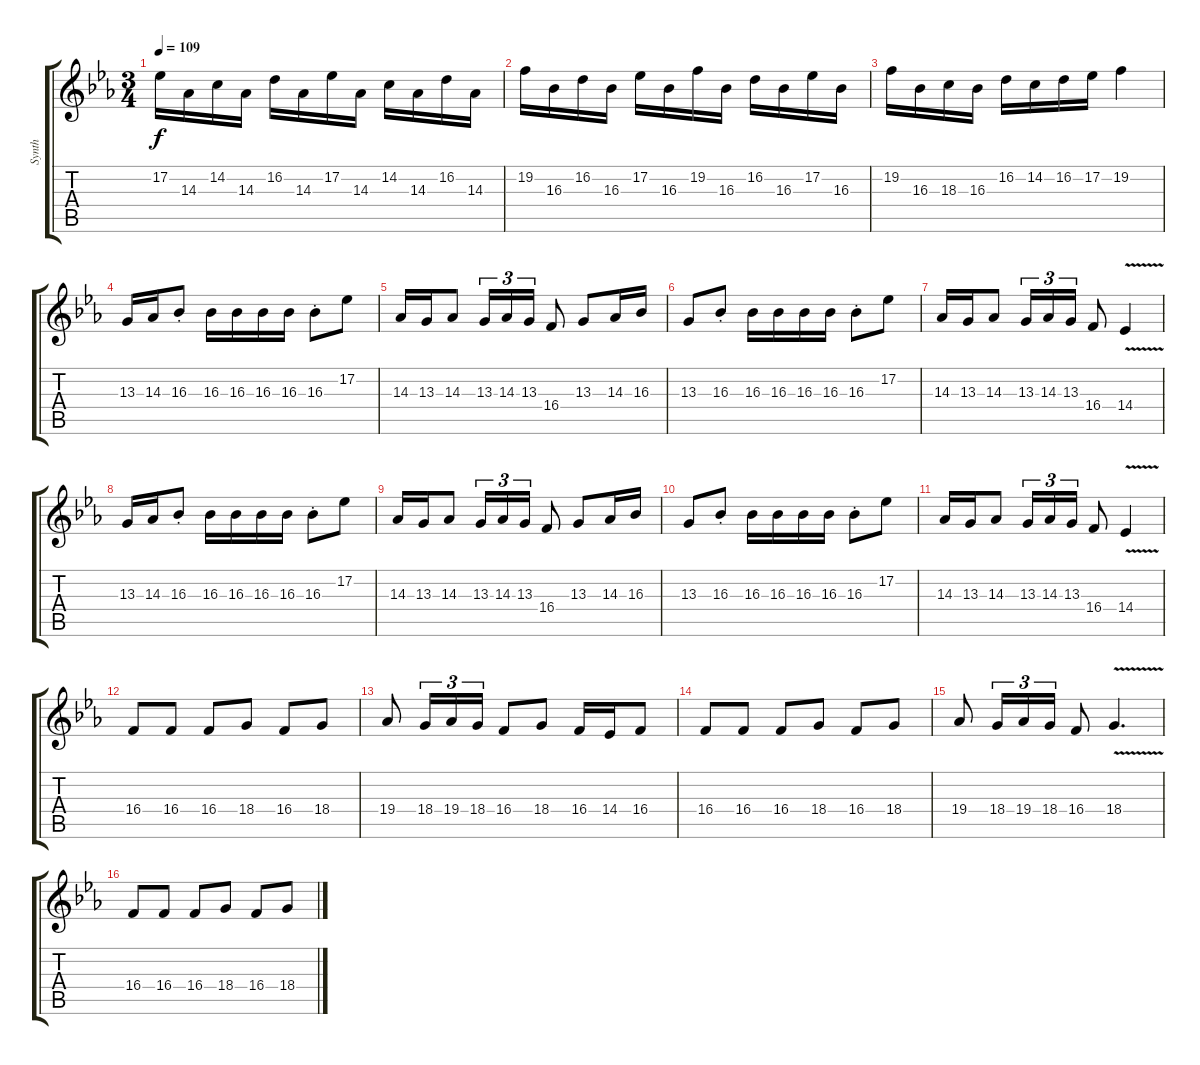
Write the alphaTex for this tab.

\track ("Synth" "Synth") {instrument tremolostrings}
\staff {score tabs}
\tuning (Eb4 Bb3 Gb3 Db3 Ab2 Eb2) {hide}
\ts (3 4)
\tempo 109
\clef g2
\ks eb
17.2.16{dy f} 14.3.16 14.2.16 14.3.16 16.2.16 14.3.16 17.2.16 14.3.16 14.2.16 14.3.16 16.2.16 14.3.16 |
19.2.16 16.3.16 16.2.16 16.3.16 17.2.16 16.3.16 19.2.16 16.3.16 16.2.16 16.3.16 17.2.16 16.3.16 |
19.2.16 16.3.16 18.3.16 16.3.16 16.2.16 14.2.16 16.2.16 17.2.16 19.2.4 |
13.3.16 14.3.16 16.3{st}.8 16.3.16 16.3.16 16.3.16 16.3.16 16.3{st}.8 17.2.8 |
14.3.16 13.3.16 14.3.8 13.3.16{tu (3 2)} 14.3.16{tu (3 2)} 13.3.16{tu (3 2)} 16.4.8 13.3.8 14.3.16 16.3.16 |
13.3.8 16.3{st}.8 16.3.16 16.3.16 16.3.16 16.3.16 16.3{st}.8 17.2.8 |
14.3.16 13.3.16 14.3.8 13.3.16{tu (3 2)} 14.3.16{tu (3 2)} 13.3.16{tu (3 2)} 16.4.8 14.4{v}.4 |
13.3.16 14.3.16 16.3{st}.8 16.3.16 16.3.16 16.3.16 16.3.16 16.3{st}.8 17.2.8 |
14.3.16 13.3.16 14.3.8 13.3.16{tu (3 2)} 14.3.16{tu (3 2)} 13.3.16{tu (3 2)} 16.4.8 13.3.8 14.3.16 16.3.16 |
13.3.8 16.3{st}.8 16.3.16 16.3.16 16.3.16 16.3.16 16.3{st}.8 17.2.8 |
14.3.16 13.3.16 14.3.8 13.3.16{tu (3 2)} 14.3.16{tu (3 2)} 13.3.16{tu (3 2)} 16.4.8 14.4{v}.4 |
16.4.8 16.4.8 16.4.8 18.4.8 16.4.8 18.4.8 |
19.4.8 18.4.16{tu (3 2)} 19.4.16{tu (3 2)} 18.4.16{tu (3 2)} 16.4.8 18.4.8 16.4.16 14.4.16 16.4.8 |
16.4.8 16.4.8 16.4.8 18.4.8 16.4.8 18.4.8 |
19.4.8 18.4.16{tu (3 2)} 19.4.16{tu (3 2)} 18.4.16{tu (3 2)} 16.4.8 18.4{v}.4{d} |
16.4.8 16.4.8 16.4.8 18.4.8 16.4.8 18.4.8
